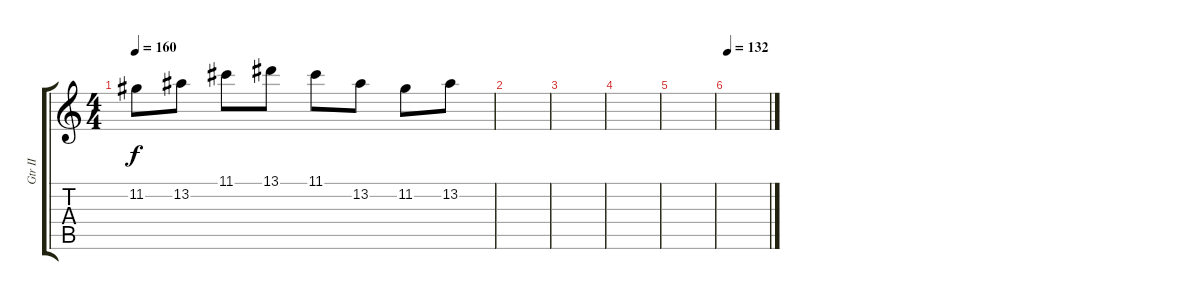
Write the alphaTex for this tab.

\track ("Gtr II" "Gtr II") {instrument electricguitarclean}
\staff {score tabs}
\tuning (D4 A3 F3 C3 G2 C2) {hide}
\ts (4 4)
\tempo 160
\clef g2
\ks c
11.2.8{dy f} 13.2.8 11.1.8 13.1.8 11.1.8 13.2.8 11.2.8 13.2.8 |
|
|
|
|
\tempo 132
